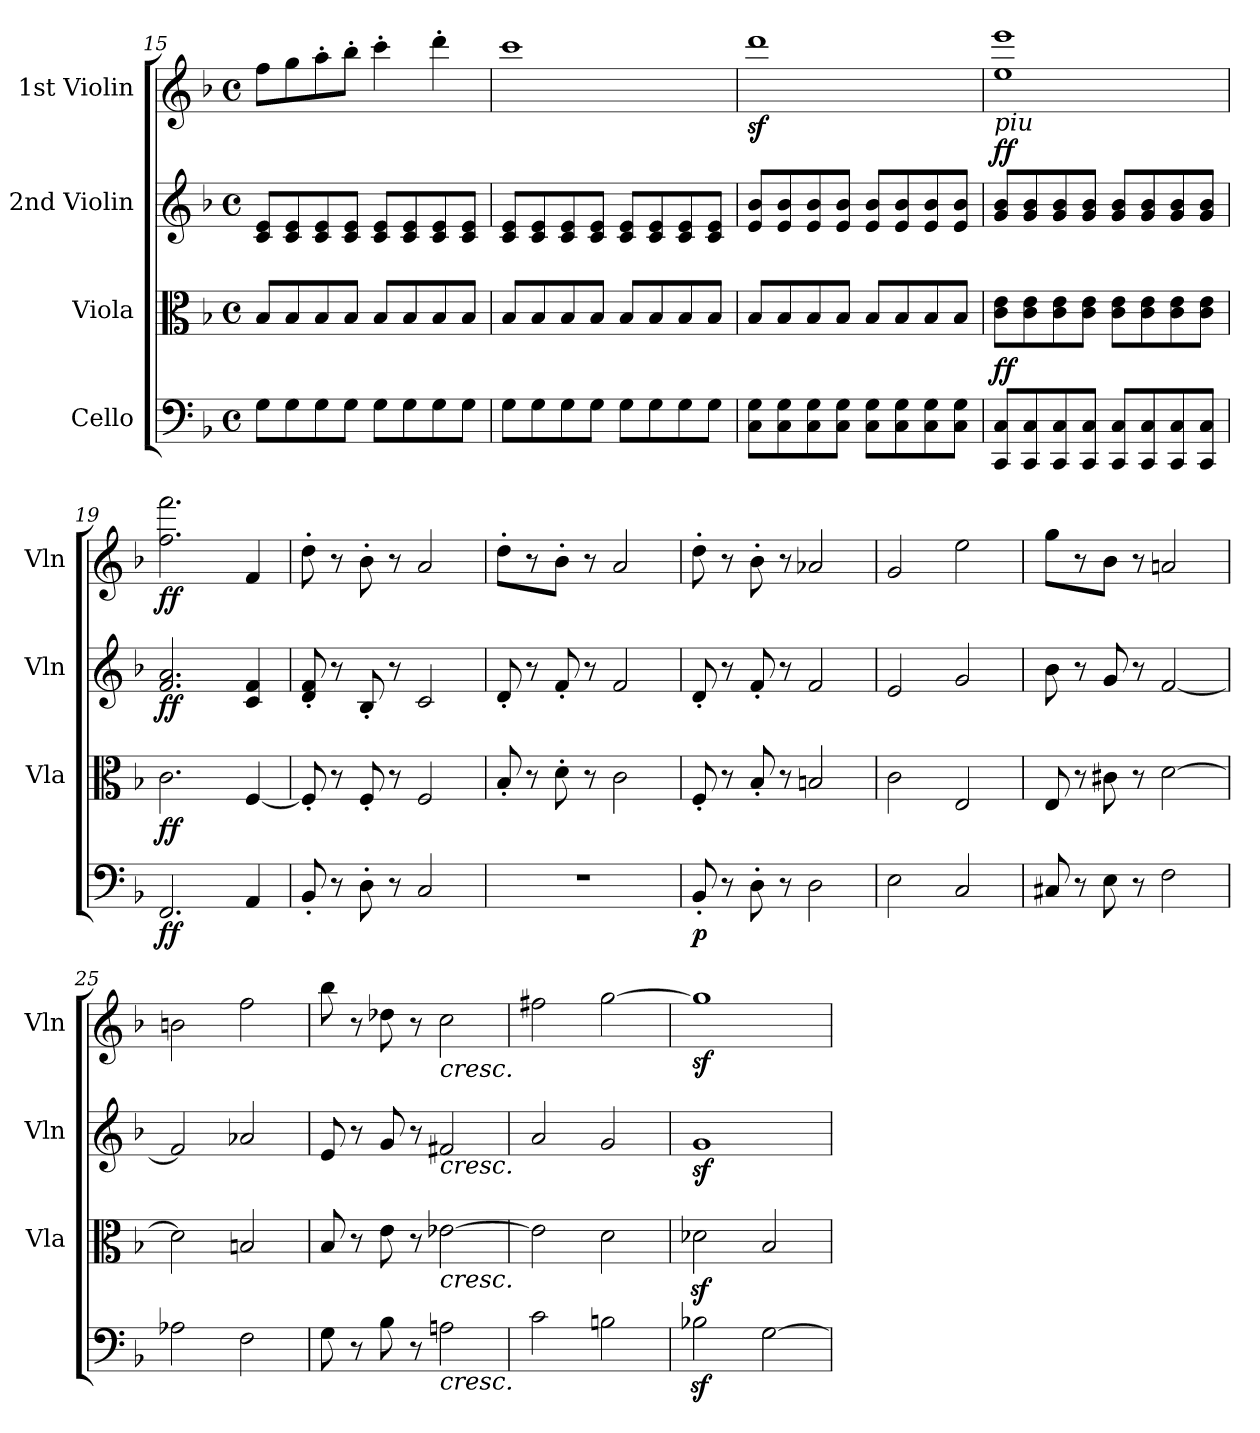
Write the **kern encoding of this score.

**kern	**dynam	**kern	**dynam	**kern	**dynam	**kern	**dynam
*part4	*part4	*part3	*part3	*part2	*part2	*part1	*part1
*staff4	*staff4	*staff3	*staff3	*staff2	*staff2	*staff1	*staff1
*I"Cello	*	*I"Viola	*	*I"2nd Violin	*	*I"1st Violin	*
*	*	*I'Vla	*	*I'Vln	*	*I'Vln	*
*clefF4	*	*clefC3	*	*clefG2	*	*clefG2	*
*k[b-]	*	*k[b-]	*	*k[b-]	*	*k[b-]	*
*M4/4	*	*M4/4	*	*M4/4	*	*M4/4	*
*met(c)	*	*met(c)	*	*met(c)	*	*met(c)	*
=15	=15	=15	=15	=15	=15	=15	=15
8G\L	.	8B-/L	.	8c/ 8e/L	.	8ff\L	.
8G\	.	8B-/	.	8c/ 8e/	.	8gg\	.
8G\	.	8B-/	.	8c/ 8e/	.	8aa'\	.
8G\J	.	8B-/J	.	8c/ 8e/J	.	8bb-'\J	.
8G\L	.	8B-/L	.	8c/ 8e/L	.	4ccc'\	.
8G\	.	8B-/	.	8c/ 8e/	.	.	.
8G\	.	8B-/	.	8c/ 8e/	.	4ddd'\	.
8G\J	.	8B-/J	.	8c/ 8e/J	.	.	.
!!LO:LB:g=z
=16	=16	=16	=16	=16	=16	=16	=16
8G\L	.	8B-/L	.	8c/ 8e/L	.	1ccc	.
8G\	.	8B-/	.	8c/ 8e/	.	.	.
8G\	.	8B-/	.	8c/ 8e/	.	.	.
8G\J	.	8B-/J	.	8c/ 8e/J	.	.	.
8G\L	.	8B-/L	.	8c/ 8e/L	.	.	.
8G\	.	8B-/	.	8c/ 8e/	.	.	.
8G\	.	8B-/	.	8c/ 8e/	.	.	.
8G\J	.	8B-/J	.	8c/ 8e/J	.	.	.
=17	=17	=17	=17	=17	=17	=17	=17
8C\ 8G\L	.	8B-/L	.	8e/ 8b-/L	.	1dddz<	.
8C\ 8G\	.	8B-/	.	8e/ 8b-/	.	.	.
8C\ 8G\	.	8B-/	.	8e/ 8b-/	.	.	.
8C\ 8G\J	.	8B-/J	.	8e/ 8b-/J	.	.	.
8C\ 8G\L	.	8B-/L	.	8e/ 8b-/L	.	.	.
8C\ 8G\	.	8B-/	.	8e/ 8b-/	.	.	.
8C\ 8G\	.	8B-/	.	8e/ 8b-/	.	.	.
8C\ 8G\J	.	8B-/J	.	8e/ 8b-/J	.	.	.
=18	=18	=18	=18	=18	=18	=18	=18
!	!	!	!	!	!	!LO:TX:b:i:t=piu	!
!	!LO:DY:b	!	!	!	!	!	!
!	!LO:DY:n=1:a	!	!	!	!LO:DY:a	!	!
!	!	!	!	!	!LO:DY:n=1:b	!	!
8CC/ 8C/L	f f	8c\ 8e\L	.	8g/ 8b-/L	f f	1ee 1eee	.
8CC/ 8C/	.	8c\ 8e\	.	8g/ 8b-/	.	.	.
8CC/ 8C/	.	8c\ 8e\	.	8g/ 8b-/	.	.	.
8CC/ 8C/J	.	8c\ 8e\J	.	8g/ 8b-/J	.	.	.
8CC/ 8C/L	.	8c\ 8e\L	.	8g/ 8b-/L	.	.	.
8CC/ 8C/	.	8c\ 8e\	.	8g/ 8b-/	.	.	.
8CC/ 8C/	.	8c\ 8e\	.	8g/ 8b-/	.	.	.
8CC/ 8C/J	.	8c\ 8e\J	.	8g/ 8b-/J	.	.	.
=19	=19	=19	=19	=19	=19	=19	=19
!	!LO:DY:b	!	!LO:DY:b	!	!LO:DY:b	!	!LO:DY:b
2.FF/	ff	2.c\	ff	2.f/ 2.a/	ff	2.ff\ 2.fff\	ff
4AA/	.	[4F/	.	4c/ 4f/	.	4f/	.
=20	=20	=20	=20	=20	=20	=20	=20
8BB-'/	.	8F'/]	.	8d/' 8f/'	.	8dd'\	.
8r	.	8r	.	8r	.	8r	.
8D'\	.	8F'/	.	8B-'/	.	8b-'\	.
8r	.	8r	.	8r	.	8r	.
2C/	.	2F/	.	2c/	.	2a/	.
!!LO:LB:g=z
=21	=21	=21	=21	=21	=21	=21	=21
1r	.	8B-'/	.	8d'/	.	8dd'\L	.
.	.	8r	.	8r	.	8r	.
.	.	8d'\	.	8f'/	.	8b-'\J	.
.	.	8r	.	8r	.	8r	.
.	.	2c\	.	2f/	.	2a/	.
=22	=22	=22	=22	=22	=22	=22	=22
!	!LO:DY:b	!	!	!	!	!	!
8BB-'/	p	8F'/	.	8d'/	.	8dd'\	.
8r	.	8r	.	8r	.	8r	.
8D'\	.	8B-'/	.	8f'/	.	8b-'\	.
8r	.	8r	.	8r	.	8r	.
2D\	.	2Bn/	.	2f/	.	2a-X/	.
=23	=23	=23	=23	=23	=23	=23	=23
2E\	.	2c\	.	2e/	.	2g/	.
2C/	.	2E/	.	2g/	.	2ee\	.
=24	=24	=24	=24	=24	=24	=24	=24
8C#X/	.	8E/	.	8b-\	.	8gg\L	.
8r	.	8r	.	8r	.	8r	.
8E\	.	8c#X\	.	8g/	.	8b-\J	.
8r	.	8r	.	8r	.	8r	.
2F\	.	[2d\	.	[2f/	.	2an/	.
=25	=25	=25	=25	=25	=25	=25	=25
2A-X\	.	2d\]	.	2f/]	.	2bn\	.
2F\	.	2Bn/	.	2a-X/	.	2ff\	.
!!LO:PB:g=z
=26	=26	=26	=26	=26	=26	=26	=26
8G\	.	8B-/	.	8e/	.	8bb-\	.
8r	.	8r	.	8r	.	8r	.
8B-\	.	8e\	.	8g/	.	8dd-X\	.
8r	.	8r	.	8r	.	8r	.
!	!	!	!	!	!	!LO:TX:b:i:t=cresc.	!
!	!	!	!	!LO:TX:b:i:t=cresc.	!	!	!
!	!	!LO:TX:b:i:t=cresc.	!	!	!	!	!
!LO:TX:b:i:t=cresc.	!	!	!	!	!	!	!
2An\	.	[2e-X\	.	2f#X/	.	2cc\	.
=27	=27	=27	=27	=27	=27	=27	=27
2c\	.	2e-\]	.	2a/	.	2ff#X\	.
2Bn\	.	2d\	.	2g/	.	[2gg\	.
=28	=28	=28	=28	=28	=28	=28	=28
2B-Xz<\	.	2d-Xz<\	.	1gz<	.	1ggz<]	.
[2G\	.	2B-/	.	.	.	.	.
=	=	=	=	=	=	=	=
*-	*-	*-	*-	*-	*-	*-	*-
